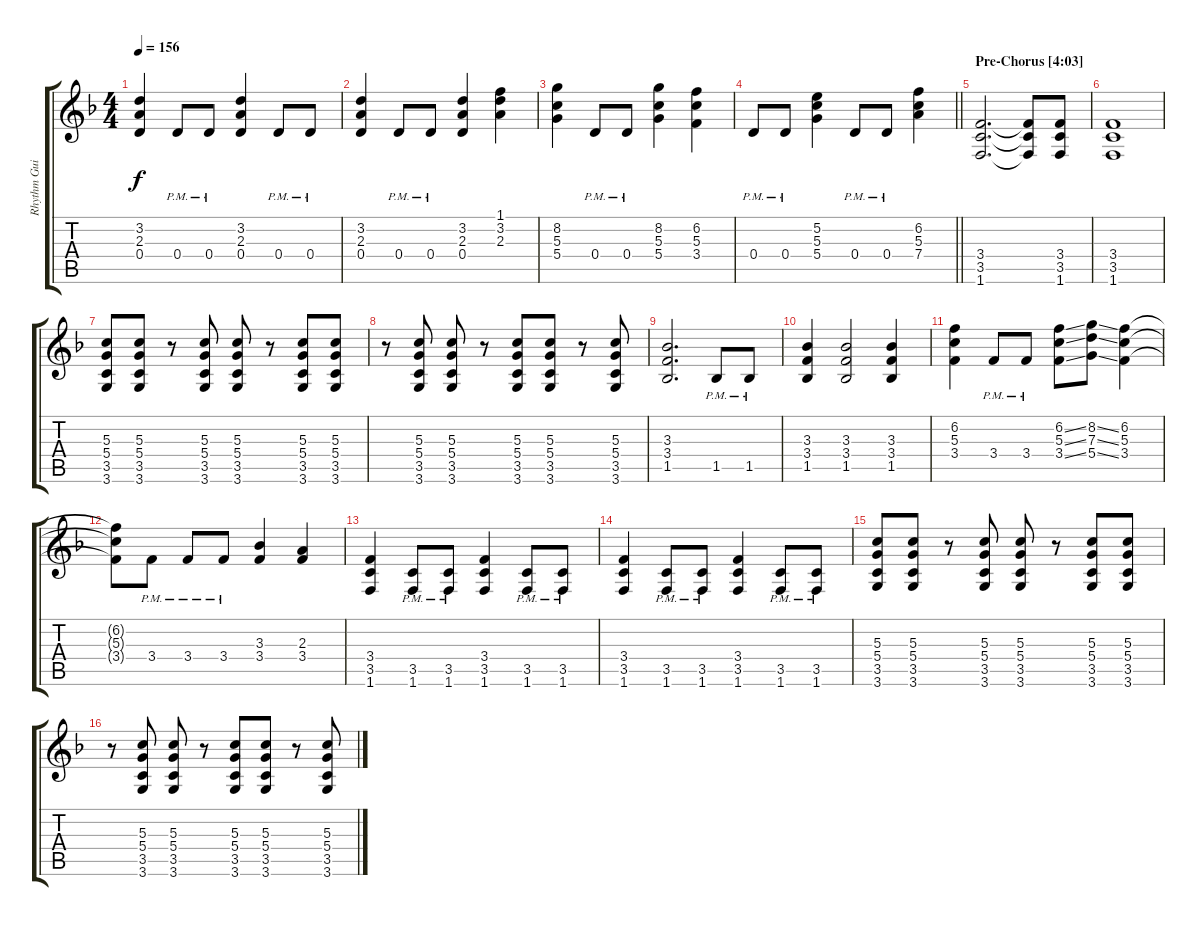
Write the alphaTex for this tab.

\track ("Rhythm Guitar" "Rhythm Gui") {instrument distortionguitar}
\staff {score tabs}
\tuning (E4 B3 G3 D3 A2 E2) {hide}
\ts (4 4)
\tempo 156
\clef g2
\ks dminor
(3.2 2.3 0.4).4{dy f} 0.4{pm}.8 0.4{pm}.8 (3.2 2.3 0.4).4 0.4{pm}.8 0.4{pm}.8 |
(3.2 2.3 0.4).4 0.4{pm}.8 0.4{pm}.8 (3.2 2.3 0.4).4 (1.1 3.2 2.3).4 |
(8.2 5.3 5.4).4 0.4{pm}.8 0.4{pm}.8 (8.2 5.3 5.4).4 (6.2 5.3 3.4).4 |
\barLineRight lightlight
0.4{pm}.8 0.4{pm}.8 (5.2 5.3 5.4).4 0.4{pm}.8 0.4{pm}.8 (6.2 5.3 7.4).4 |
\section ("" "Pre-Chorus [4:03]")
(3.4 3.5 1.6).2{d} (3.4{t} 3.5{t} 1.6{t}).8 (3.4 3.5 1.6).8 |
(3.4 3.5 1.6).1 |
(5.3 5.4 3.5 3.6).8 (5.3 5.4 3.5 3.6).8 r.8 (5.3 5.4 3.5 3.6).8 (5.3 5.4 3.5 3.6).8 r.8 (5.3 5.4 3.5 3.6).8 (5.3 5.4 3.5 3.6).8 |
r.8 (5.3 5.4 3.5 3.6).8 (5.3 5.4 3.5 3.6).8 r.8 (5.3 5.4 3.5 3.6).8 (5.3 5.4 3.5 3.6).8 r.8 (5.3 5.4 3.5 3.6).8 |
(3.3 3.4 1.5).2{d} 1.5{pm}.8 1.5{pm}.8 |
(3.3 3.4 1.5).4 (3.3 3.4 1.5).2 (3.3 3.4 1.5).4 |
(6.2 5.3 3.4).4 3.4{pm}.8 3.4{pm}.8 (6.2{ss} 5.3{ss} 3.4{ss}).8 (8.2{ss} 7.3{ss} 5.4{ss}).8 (6.2 5.3 3.4).4 |
(6.2{t} 5.3{t} 3.4{t}).8 3.4{pm}.8 3.4{pm}.8 3.4{pm}.8 (3.3 3.4).4 (2.3 3.4).4 |
(3.4 3.5 1.6).4 (3.5{pm} 1.6{pm}).8 (3.5{pm} 1.6{pm}).8 (3.4 3.5 1.6).4 (3.5{pm} 1.6{pm}).8 (3.5{pm} 1.6{pm}).8 |
(3.4 3.5 1.6).4 (3.5{pm} 1.6{pm}).8 (3.5{pm} 1.6{pm}).8 (3.4 3.5 1.6).4 (3.5{pm} 1.6{pm}).8 (3.5{pm} 1.6{pm}).8 |
(5.3 5.4 3.5 3.6).8 (5.3 5.4 3.5 3.6).8 r.8 (5.3 5.4 3.5 3.6).8 (5.3 5.4 3.5 3.6).8 r.8 (5.3 5.4 3.5 3.6).8 (5.3 5.4 3.5 3.6).8 |
r.8 (5.3 5.4 3.5 3.6).8 (5.3 5.4 3.5 3.6).8 r.8 (5.3 5.4 3.5 3.6).8 (5.3 5.4 3.5 3.6).8 r.8 (5.3 5.4 3.5 3.6).8
